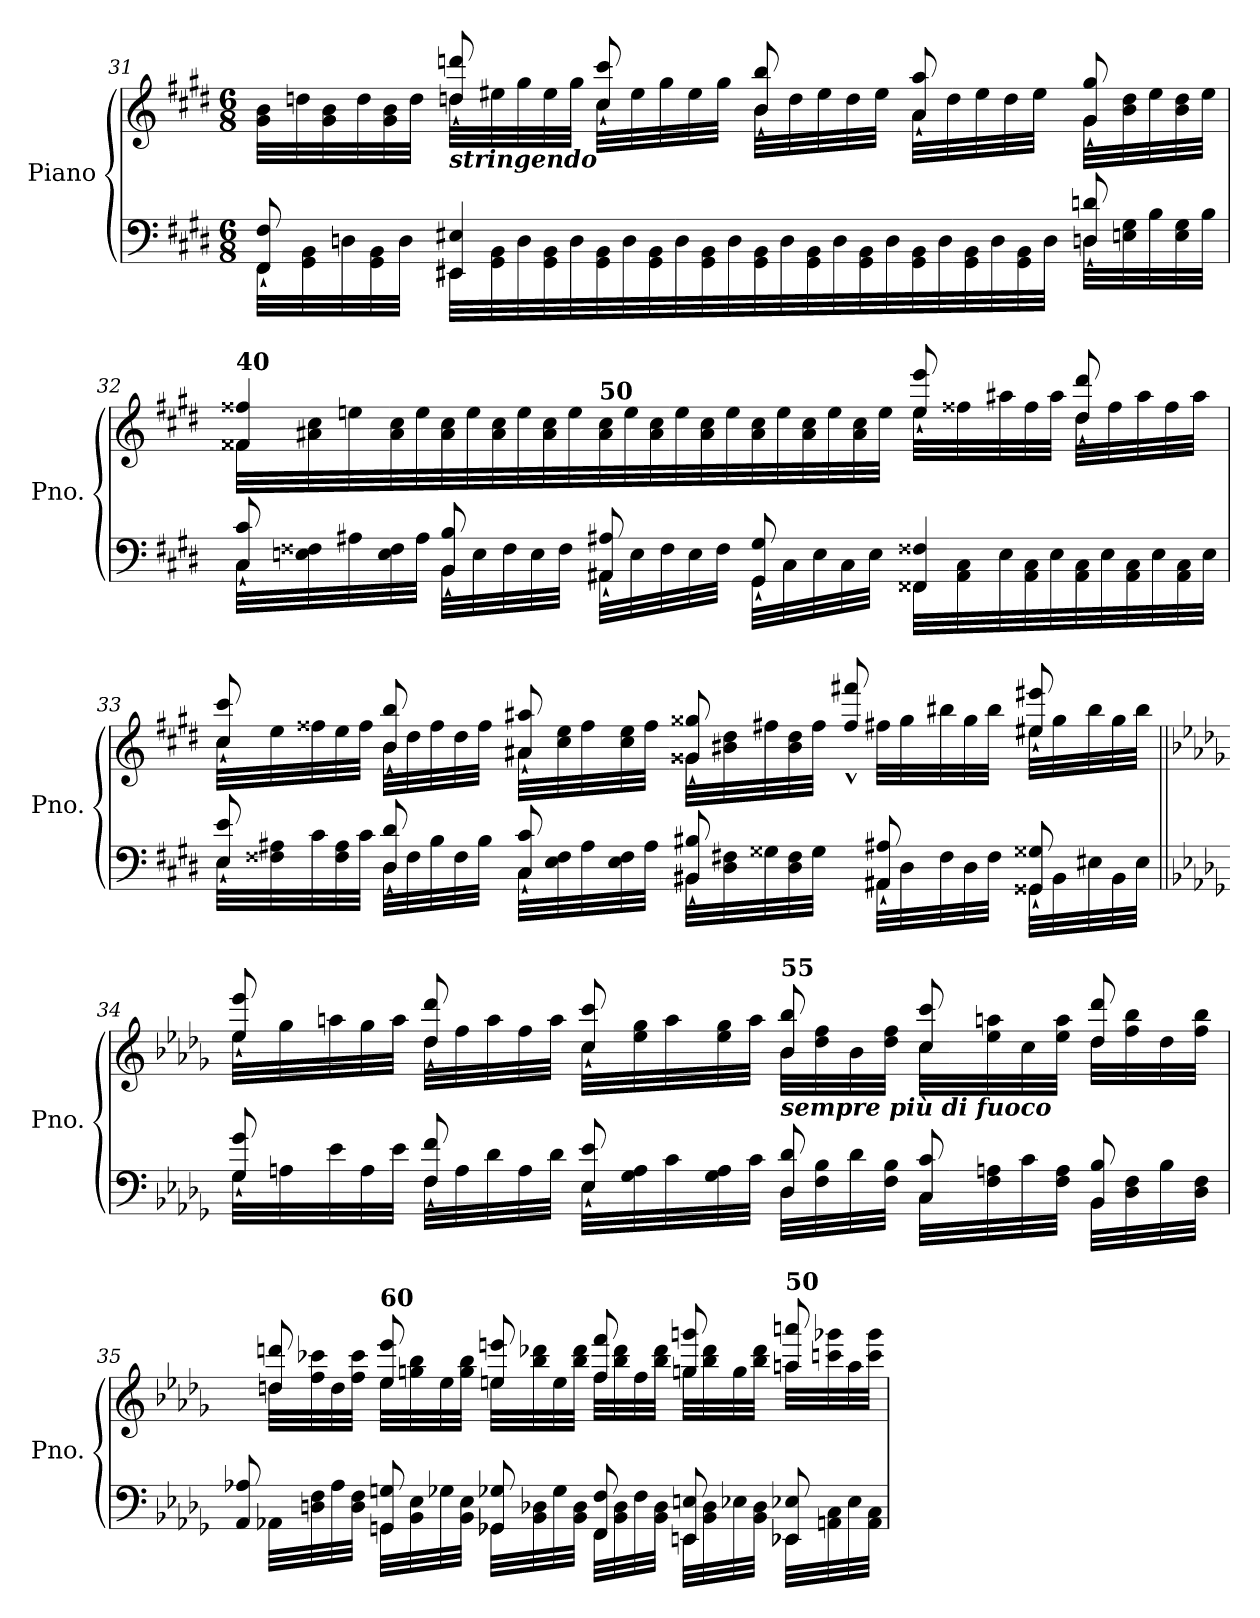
**kern	**kern	**dynam
*part1	*part1	*part1
*staff2	*staff1	*staff1/2
*I"Piano	*	*
*I'Pno.	*	*
!!LO:LB:g=z
*clefF4	*clefG2	*
*k[f#c#g#d#]	*k[f#c#g#d#]	*
*M6/8	*M6/8	*
*Xtuplet	*Xtuplet	*
=31	=31	=31
*^	*^	*
40FF#\LLL	8FF#/` 8F#/`	48g#\ 48b\LLL	8ryy	.
.	.	48ddn\	.	.
40GG#\ 40BB\	.	.	.	.
.	.	48g#\ 48b\	.	.
40Dn\	.	.	.	.
.	.	48dd\	.	.
40GG#\ 40BB\	.	.	.	.
.	.	48g#\ 48b\	.	.
40D\JJJ	.	.	.	.
.	.	48dd\JJJ	.	.
!	!	!LO:TX:b:Bi:t=stringendo	!	!
!	!	!	!	!LO:DY:b
40EE#X\LLL	4EE#/ 4E#X/	40ddn\LLL	8dd/` 8dddn/`	other-dynamics
40GG#\ 40BB\	.	40ee#X\	.	.
40D\	.	40gg#\	.	.
40GG#\ 40BB\	.	40ee#\	.	.
40D\	.	40gg#\JJJ	.	.
48GG#\ 48BB\	.	40cc#\LLL	8cc#/` 8ccc#/`	.
48D\	.	.	.	.
.	.	40ee#\	.	.
48GG#\ 48BB\	.	.	.	.
.	.	40gg#\	.	.
48D\	.	.	.	.
.	.	40ee#\	.	.
48GG#\ 48BB\	.	.	.	.
.	.	40gg#\JJJ	.	.
48D\	.	.	.	.
48GG#\ 48BB\	4ryy	40b\LLL	8b/` 8bb/`	.
48D\	.	.	.	.
.	.	40dd\	.	.
48GG#\ 48BB\	.	.	.	.
.	.	40ee#\	.	.
48D\	.	.	.	.
.	.	40dd\	.	.
48GG#\ 48BB\	.	.	.	.
.	.	40ee#\JJJ	.	.
48D\	.	.	.	.
48GG#\ 48BB\	.	40a\LLL	8a/` 8aa/`	.
48D\	.	.	.	.
.	.	40dd\	.	.
48GG#\ 48BB\	.	.	.	.
.	.	40ee#\	.	.
48D\	.	.	.	.
.	.	40dd\	.	.
48GG#\ 48BB\	.	.	.	.
.	.	40ee#\JJJ	.	.
48D\JJJ	.	.	.	.
!	!	!	!	!LO:DY:b=2
40Dn\LLL	8D/` 8dn/`	40g#\LLL	8g#/` 8gg#/`	other-dynamics
40En\ 40G#\	.	40b\ 40dd\	.	.
40B\	.	40ee#\	.	.
40E\ 40G#\	.	40b\ 40dd\	.	.
40B\JJJ	.	40ee#\JJJ	.	.
!!LO:LB:g=z	!!
=32	=32	=32	=32	=32
!	!	!LO:TX:a:B:t=40	!	!
40C#\LLL	8C#/` 8c#/`	40f##X\LLL	4f##/ 4ff##X/	.
40En\ 40F##X\	.	40a#X\ 40cc#\	.	.
40A#X\	.	40een\	.	.
40E\ 40F##\	.	40a#\ 40cc#\	.	.
40A#\JJJ	.	40ee\	.	.
40BB\LLL	8BB/` 8B/`	48a#\ 48cc#\	.	.
.	.	48ee\	.	.
40E\	.	.	.	.
.	.	48a#\ 48cc#\	.	.
40F##\	.	.	.	.
.	.	48ee\	.	.
40E\	.	.	.	.
.	.	48a#\ 48cc#\	.	.
40F##\JJJ	.	.	.	.
.	.	48ee\	.	.
!	!	!LO:TX:a:B:t=50	!	!
40AA#X\LLL	8AA#/` 8A#X/`	48a#\ 48cc#\	4ryy	.
.	.	48ee\	.	.
40E\	.	.	.	.
.	.	48a#\ 48cc#\	.	.
40F##\	.	.	.	.
.	.	48ee\	.	.
40E\	.	.	.	.
.	.	48a#\ 48cc#\	.	.
40F##\JJJ	.	.	.	.
.	.	48ee\	.	.
40GG#\LLL	8GG#/` 8G#/`	48a#\ 48cc#\	.	.
.	.	48ee\	.	.
40C#\	.	.	.	.
.	.	48a#\ 48cc#\	.	.
40E\	.	.	.	.
.	.	48ee\	.	.
40C#\	.	.	.	.
.	.	48a#\ 48cc#\	.	.
40E\JJJ	.	.	.	.
.	.	48ee\JJJ	.	.
!	!	!	!	!LO:DY:b
40FF##X\LLL	4FF##/ 4F##X/	40ee\LLL	8ee/` 8eee/`	other-dynamics
40AA#\ 40C#\	.	40ff##X\	.	.
40E\	.	40aa#X\	.	.
40AA#\ 40C#\	.	40ff##\	.	.
40E\	.	40aa#\JJJ	.	.
48AA#\ 48C#\	.	40dd#\LLL	8dd#/` 8ddd#/`	.
48E\	.	.	.	.
.	.	40ff##\	.	.
48AA#\ 48C#\	.	.	.	.
.	.	40aa#\	.	.
48E\	.	.	.	.
.	.	40ff##\	.	.
48AA#\ 48C#\	.	.	.	.
.	.	40aa#\JJJ	.	.
48E\JJJ	.	.	.	.
!!LO:LB:g=z	!!
=33	=33	=33	=33	=33
!	!	!	!	!LO:DY:b=2
40E\LLL	8E/` 8e/`	40cc#\LLL	8cc#/` 8ccc#/`	other-dynamics
40F##X\ 40A#X\	.	40ee\	.	.
40c#\	.	40ff##X\	.	.
40F##\ 40A#\	.	40ee\	.	.
40c#\JJJ	.	40ff##\JJJ	.	.
40D#\LLL	8D#/` 8d#/`	40b\LLL	8b/` 8bb/`	.
40F##\	.	40dd#\	.	.
40B\	.	40ff##\	.	.
40F##\	.	40dd#\	.	.
40B\JJJ	.	40ff##\JJJ	.	.
40C#\LLL	8C#/` 8c#/`	40a#i\LLL	8a#/` 8aa#i/`	.
40E\ 40F##\	.	40cc#\ 40ee\	.	.
40A#\	.	40ff##\	.	.
40E\ 40F##\	.	40cc#\ 40ee\	.	.
40A#\JJJ	.	40ff##\JJJ	.	.
40BB#X\LLL	8BB#/` 8B#X/`	40g##X\LLL	8g##/` 8gg##X/`	.
40D#\ 40F#X\	.	40b#X\ 40dd#\	.	.
40G##X\	.	40ff#X\	.	.
40D#\ 40F#\	.	40b#\ 40dd#\	.	.
40G##\JJJ	.	40ff#\JJJ	.	.
!	!	!	!	!LO:DY:b
40AA#X\LLL	8AA#/` 8A#X/`	40ff#X\LLL	8ff#/^^ 8fff#X/^^	other-dynamics
40D#\	.	40gg##\	.	.
40F#\	.	40bb#X\	.	.
40D#\	.	40gg##\	.	.
40F#\JJJ	.	40bb#\JJJ	.	.
40GG##X\LLL	8GG##/` 8G##X/`	40ee#X\LLL	8ee#/` 8eee#X/`	.
40BB#\	.	40gg##\	.	.
40E#X\	.	40bb#\	.	.
40BB#\	.	40gg##\	.	.
40E#\JJJ	.	40bb#\JJJ	.	.
!!LO:PB:g=z	!!
=34||	=34||	=34||	=34||	=34||
*k[b-e-a-d-g-]	*	*k[b-e-a-d-g-]	*	*
!	!	!	!	!LO:DY:b=2
40G-\LLL	8G-/` 8g-/`	40ee-\LLL	8ee-/` 8eee-/`	other-dynamics
40An\	.	40gg-\	.	.
40e-\	.	40aan\	.	.
40A\	.	40gg-\	.	.
40e-\JJJ	.	40aa\JJJ	.	.
40F\LLL	8F/` 8f/`	40dd-\LLL	8dd-/` 8ddd-/`	.
40A\	.	40ff\	.	.
40d-\	.	40aa\	.	.
40A\	.	40ff\	.	.
40d-\JJJ	.	40aa\JJJ	.	.
40E-\LLL	8E-/` 8e-/`	40cc\LLL	8cc/` 8ccc/`	.
40G-\ 40A\	.	40ee-\ 40gg-\	.	.
40c\	.	40aa\	.	.
40G-\ 40A\	.	40ee-\ 40gg-\	.	.
40c\JJJ	.	40aa\JJJ	.	.
!	!	!LO:TX:b:Bi:t=sempre più di fuoco	!	!
!	!	!LO:TX:a:B:t=55	!	!
32D-\LLL	8D-/ 8d-/	32b-\LLL	8b-/ 8bb-/	.
32F\ 32B-\	.	32dd-\ 32ff\	.	.
32d-\	.	32b-\	.	.
32F\ 32B-\JJJ	.	32dd-\ 32ff\JJJ	.	.
32C\LLL	8C/ 8c/	32cc\LLL	8cc/ 8ccc/	.
32F\ 32An\	.	32ee-\ 32aan\	.	.
32c\	.	32cc\	.	.
32F\ 32A\JJJ	.	32ee-\ 32aa\JJJ	.	.
32BB-\LLL	8BB-/ 8B-/	32dd-\LLL	8dd-/ 8ddd-/	.
32D-\ 32F\	.	32ff\ 32bb-\	.	.
32B-\	.	32dd-\	.	.
32D-\ 32F\JJJ	.	32ff\ 32bb-\JJJ	.	.
=35	=35	=35	=35	=35
32AA-X\LLL	8AA-/ 8A-X/	32ddn\LLL	8dd/ 8dddn/	.
32Dn\ 32F\	.	32ff\ 32ccc-X\	.	.
32A-\	.	32dd\	.	.
32D\ 32F\JJJ	.	32ff\ 32ccc-\JJJ	.	.
!	!	!LO:TX:a:B:t=60	!	!
32GGn\LLL	8GG/ 8Gn/	32ee-\LLL	8ee-/ 8eee-/	.
32BB-\ 32E-\	.	32ggn\ 32bb-\	.	.
32G-X\	.	32ee-\	.	.
32BB-\ 32E-\JJJ	.	32gg\ 32bb-\JJJ	.	.
32GG-X\LLL	8GG-/ 8G-X/	32een\LLL	8ee/ 8eeen/	.
32BB-\ 32D-X\	.	32bb-\ 32ddd-X\	.	.
32G-\	.	32ee\	.	.
32BB-\ 32D-\JJJ	.	32bb-\ 32ddd-\JJJ	.	.
32FF\LLL	8FF/ 8F/	32ff\LLL	8ff/ 8fff/	.
32BB-\ 32D-\	.	32bb-\ 32ddd-\	.	.
32F\	.	32ff\	.	.
32BB-\ 32D-\JJJ	.	32bb-\ 32ddd-\JJJ	.	.
32EEn\LLL	8EE/ 8En/	32ggn\LLL	8gg/ 8gggn/	.
32BB-\ 32D-\	.	32bb-\ 32ddd-\	.	.
32E-X\	.	32gg\	.	.
32BB-\ 32D-\JJJ	.	32bb-\ 32ddd-\JJJ	.	.
!	!	!LO:TX:a:B:t=50	!	!
32EE-X\LLL	8EE-/ 8E-X/	32aan\LLL	8aa/ 8aaan/	.
32AAn\ 32C\	.	32cccn\ 32ggg-X\	.	.
32E-\	.	32aa\	.	.
32AA\ 32C\JJJ	.	32ccc\ 32ggg-\JJJ	.	.
*v	*v	*	*	*
*	*v	*v	*
=	=	=
*-	*-	*-
